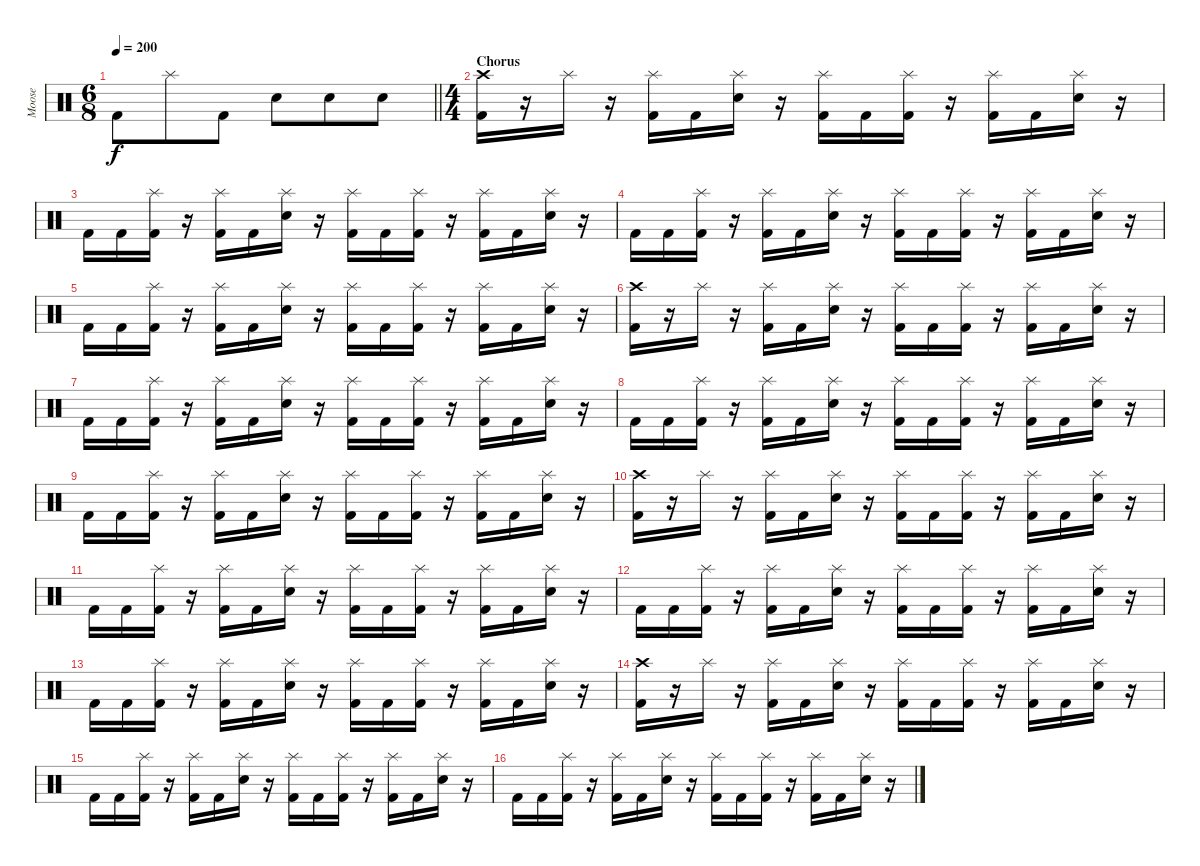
\track ("Moose" "Moose") {instrument percussion}
\staff {score}
\articulation defaults
\ts (6 8)
\tempo 200
\clef neutral
\barLineRight lightlight
\ks c "Kick (hit) 2".8{dy f} "Splash (hit)".8 "Kick (hit) 2".8 "Electric Snare (hit)".8 "Electric Snare (hit)".8 "Electric Snare (hit)".8
|
\ts (4 4)
\section ("" "Chorus")
("Crash high (hit)" "Kick (hit) 2").16 r.16 "Splash (hit)".16 r.16 ("Kick (hit) 2" "Splash (hit)").16 "Kick (hit) 2".16 ("Electric Snare (hit)" "Splash (hit)").16 r.16 ("Kick (hit) 2" "Splash (hit)").16 "Kick (hit) 2".16 ("Kick (hit) 2" "Splash (hit)").16 r.16 ("Kick (hit) 2" "Splash (hit)").16 "Kick (hit) 2".16 ("Electric Snare (hit)" "Splash (hit)").16 r.16 |
"Kick (hit) 2".16 "Kick (hit) 2".16 ("Kick (hit) 2" "Splash (hit)").16 r.16 ("Kick (hit) 2" "Splash (hit)").16 "Kick (hit) 2".16 ("Electric Snare (hit)" "Splash (hit)").16 r.16 ("Kick (hit) 2" "Splash (hit)").16 "Kick (hit) 2".16 ("Kick (hit) 2" "Splash (hit)").16 r.16 ("Kick (hit) 2" "Splash (hit)").16 "Kick (hit) 2".16 ("Electric Snare (hit)" "Splash (hit)").16 r.16 |
"Kick (hit) 2".16 "Kick (hit) 2".16 ("Kick (hit) 2" "Splash (hit)").16 r.16 ("Kick (hit) 2" "Splash (hit)").16 "Kick (hit) 2".16 ("Electric Snare (hit)" "Splash (hit)").16 r.16 ("Kick (hit) 2" "Splash (hit)").16 "Kick (hit) 2".16 ("Kick (hit) 2" "Splash (hit)").16 r.16 ("Kick (hit) 2" "Splash (hit)").16 "Kick (hit) 2".16 ("Electric Snare (hit)" "Splash (hit)").16 r.16 |
"Kick (hit) 2".16 "Kick (hit) 2".16 ("Kick (hit) 2" "Splash (hit)").16 r.16 ("Kick (hit) 2" "Splash (hit)").16 "Kick (hit) 2".16 ("Electric Snare (hit)" "Splash (hit)").16 r.16 ("Kick (hit) 2" "Splash (hit)").16 "Kick (hit) 2".16 ("Kick (hit) 2" "Splash (hit)").16 r.16 ("Kick (hit) 2" "Splash (hit)").16 "Kick (hit) 2".16 ("Electric Snare (hit)" "Splash (hit)").16 r.16 |
("Crash high (hit)" "Kick (hit) 2").16 r.16 "Splash (hit)".16 r.16 ("Kick (hit) 2" "Splash (hit)").16 "Kick (hit) 2".16 ("Electric Snare (hit)" "Splash (hit)").16 r.16 ("Kick (hit) 2" "Splash (hit)").16 "Kick (hit) 2".16 ("Kick (hit) 2" "Splash (hit)").16 r.16 ("Kick (hit) 2" "Splash (hit)").16 "Kick (hit) 2".16 ("Electric Snare (hit)" "Splash (hit)").16 r.16 |
"Kick (hit) 2".16 "Kick (hit) 2".16 ("Kick (hit) 2" "Splash (hit)").16 r.16 ("Kick (hit) 2" "Splash (hit)").16 "Kick (hit) 2".16 ("Electric Snare (hit)" "Splash (hit)").16 r.16 ("Kick (hit) 2" "Splash (hit)").16 "Kick (hit) 2".16 ("Kick (hit) 2" "Splash (hit)").16 r.16 ("Kick (hit) 2" "Splash (hit)").16 "Kick (hit) 2".16 ("Electric Snare (hit)" "Splash (hit)").16 r.16 |
"Kick (hit) 2".16 "Kick (hit) 2".16 ("Kick (hit) 2" "Splash (hit)").16 r.16 ("Kick (hit) 2" "Splash (hit)").16 "Kick (hit) 2".16 ("Electric Snare (hit)" "Splash (hit)").16 r.16 ("Kick (hit) 2" "Splash (hit)").16 "Kick (hit) 2".16 ("Kick (hit) 2" "Splash (hit)").16 r.16 ("Kick (hit) 2" "Splash (hit)").16 "Kick (hit) 2".16 ("Electric Snare (hit)" "Splash (hit)").16 r.16 |
"Kick (hit) 2".16 "Kick (hit) 2".16 ("Kick (hit) 2" "Splash (hit)").16 r.16 ("Kick (hit) 2" "Splash (hit)").16 "Kick (hit) 2".16 ("Electric Snare (hit)" "Splash (hit)").16 r.16 ("Kick (hit) 2" "Splash (hit)").16 "Kick (hit) 2".16 ("Kick (hit) 2" "Splash (hit)").16 r.16 ("Kick (hit) 2" "Splash (hit)").16 "Kick (hit) 2".16 ("Electric Snare (hit)" "Splash (hit)").16 r.16 |
("Crash high (hit)" "Kick (hit) 2").16 r.16 "Splash (hit)".16 r.16 ("Kick (hit) 2" "Splash (hit)").16 "Kick (hit) 2".16 ("Electric Snare (hit)" "Splash (hit)").16 r.16 ("Kick (hit) 2" "Splash (hit)").16 "Kick (hit) 2".16 ("Kick (hit) 2" "Splash (hit)").16 r.16 ("Kick (hit) 2" "Splash (hit)").16 "Kick (hit) 2".16 ("Electric Snare (hit)" "Splash (hit)").16 r.16 |
"Kick (hit) 2".16 "Kick (hit) 2".16 ("Kick (hit) 2" "Splash (hit)").16 r.16 ("Kick (hit) 2" "Splash (hit)").16 "Kick (hit) 2".16 ("Electric Snare (hit)" "Splash (hit)").16 r.16 ("Kick (hit) 2" "Splash (hit)").16 "Kick (hit) 2".16 ("Kick (hit) 2" "Splash (hit)").16 r.16 ("Kick (hit) 2" "Splash (hit)").16 "Kick (hit) 2".16 ("Electric Snare (hit)" "Splash (hit)").16 r.16 |
"Kick (hit) 2".16 "Kick (hit) 2".16 ("Kick (hit) 2" "Splash (hit)").16 r.16 ("Kick (hit) 2" "Splash (hit)").16 "Kick (hit) 2".16 ("Electric Snare (hit)" "Splash (hit)").16 r.16 ("Kick (hit) 2" "Splash (hit)").16 "Kick (hit) 2".16 ("Kick (hit) 2" "Splash (hit)").16 r.16 ("Kick (hit) 2" "Splash (hit)").16 "Kick (hit) 2".16 ("Electric Snare (hit)" "Splash (hit)").16 r.16 |
"Kick (hit) 2".16 "Kick (hit) 2".16 ("Kick (hit) 2" "Splash (hit)").16 r.16 ("Kick (hit) 2" "Splash (hit)").16 "Kick (hit) 2".16 ("Electric Snare (hit)" "Splash (hit)").16 r.16 ("Kick (hit) 2" "Splash (hit)").16 "Kick (hit) 2".16 ("Kick (hit) 2" "Splash (hit)").16 r.16 ("Kick (hit) 2" "Splash (hit)").16 "Kick (hit) 2".16 ("Electric Snare (hit)" "Splash (hit)").16 r.16 |
("Crash high (hit)" "Kick (hit) 2").16 r.16 "Splash (hit)".16 r.16 ("Kick (hit) 2" "Splash (hit)").16 "Kick (hit) 2".16 ("Electric Snare (hit)" "Splash (hit)").16 r.16 ("Kick (hit) 2" "Splash (hit)").16 "Kick (hit) 2".16 ("Kick (hit) 2" "Splash (hit)").16 r.16 ("Kick (hit) 2" "Splash (hit)").16 "Kick (hit) 2".16 ("Electric Snare (hit)" "Splash (hit)").16 r.16 |
"Kick (hit) 2".16 "Kick (hit) 2".16 ("Kick (hit) 2" "Splash (hit)").16 r.16 ("Kick (hit) 2" "Splash (hit)").16 "Kick (hit) 2".16 ("Electric Snare (hit)" "Splash (hit)").16 r.16 ("Kick (hit) 2" "Splash (hit)").16 "Kick (hit) 2".16 ("Kick (hit) 2" "Splash (hit)").16 r.16 ("Kick (hit) 2" "Splash (hit)").16 "Kick (hit) 2".16 ("Electric Snare (hit)" "Splash (hit)").16 r.16 |
"Kick (hit) 2".16 "Kick (hit) 2".16 ("Kick (hit) 2" "Splash (hit)").16 r.16 ("Kick (hit) 2" "Splash (hit)").16 "Kick (hit) 2".16 ("Electric Snare (hit)" "Splash (hit)").16 r.16 ("Kick (hit) 2" "Splash (hit)").16 "Kick (hit) 2".16 ("Kick (hit) 2" "Splash (hit)").16 r.16 ("Kick (hit) 2" "Splash (hit)").16 "Kick (hit) 2".16 ("Electric Snare (hit)" "Splash (hit)").16 r.16
